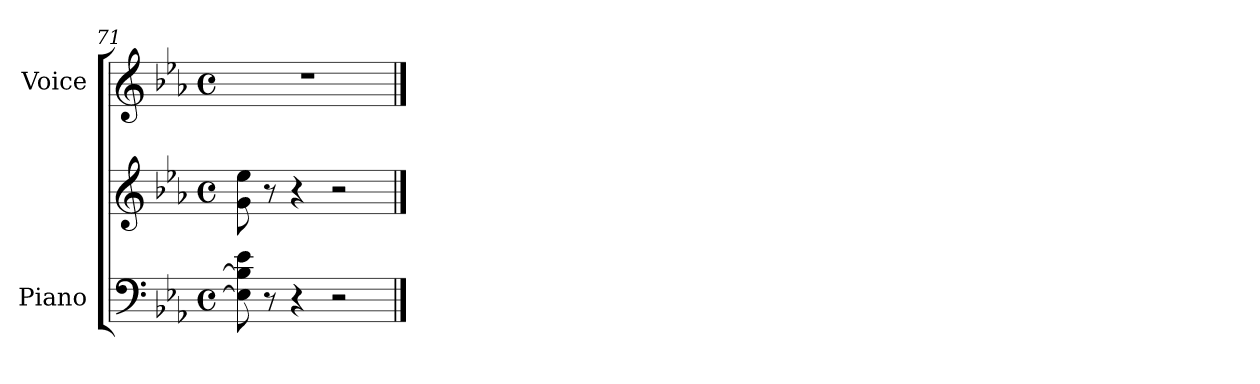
**kern	**kern	**kern
*part2	*part2	*part1
*staff3	*staff2	*staff1
*I"Piano	*	*I"Voice
*I'Pno	*	*
*clefF4	*clefG2	*clefG2
*k[b-e-a-]	*k[b-e-a-]	*k[b-e-a-]
*M4/4	*M4/4	*M4/4
*met(c)	*met(c)	*met(c)
=71	=71	=71
8E-\] 8B-\] 8e-\	8g\ 8ee-\	1r
8r	8r	.
4r	4r	.
2r	2r	.
==	==	==
*-	*-	*-
